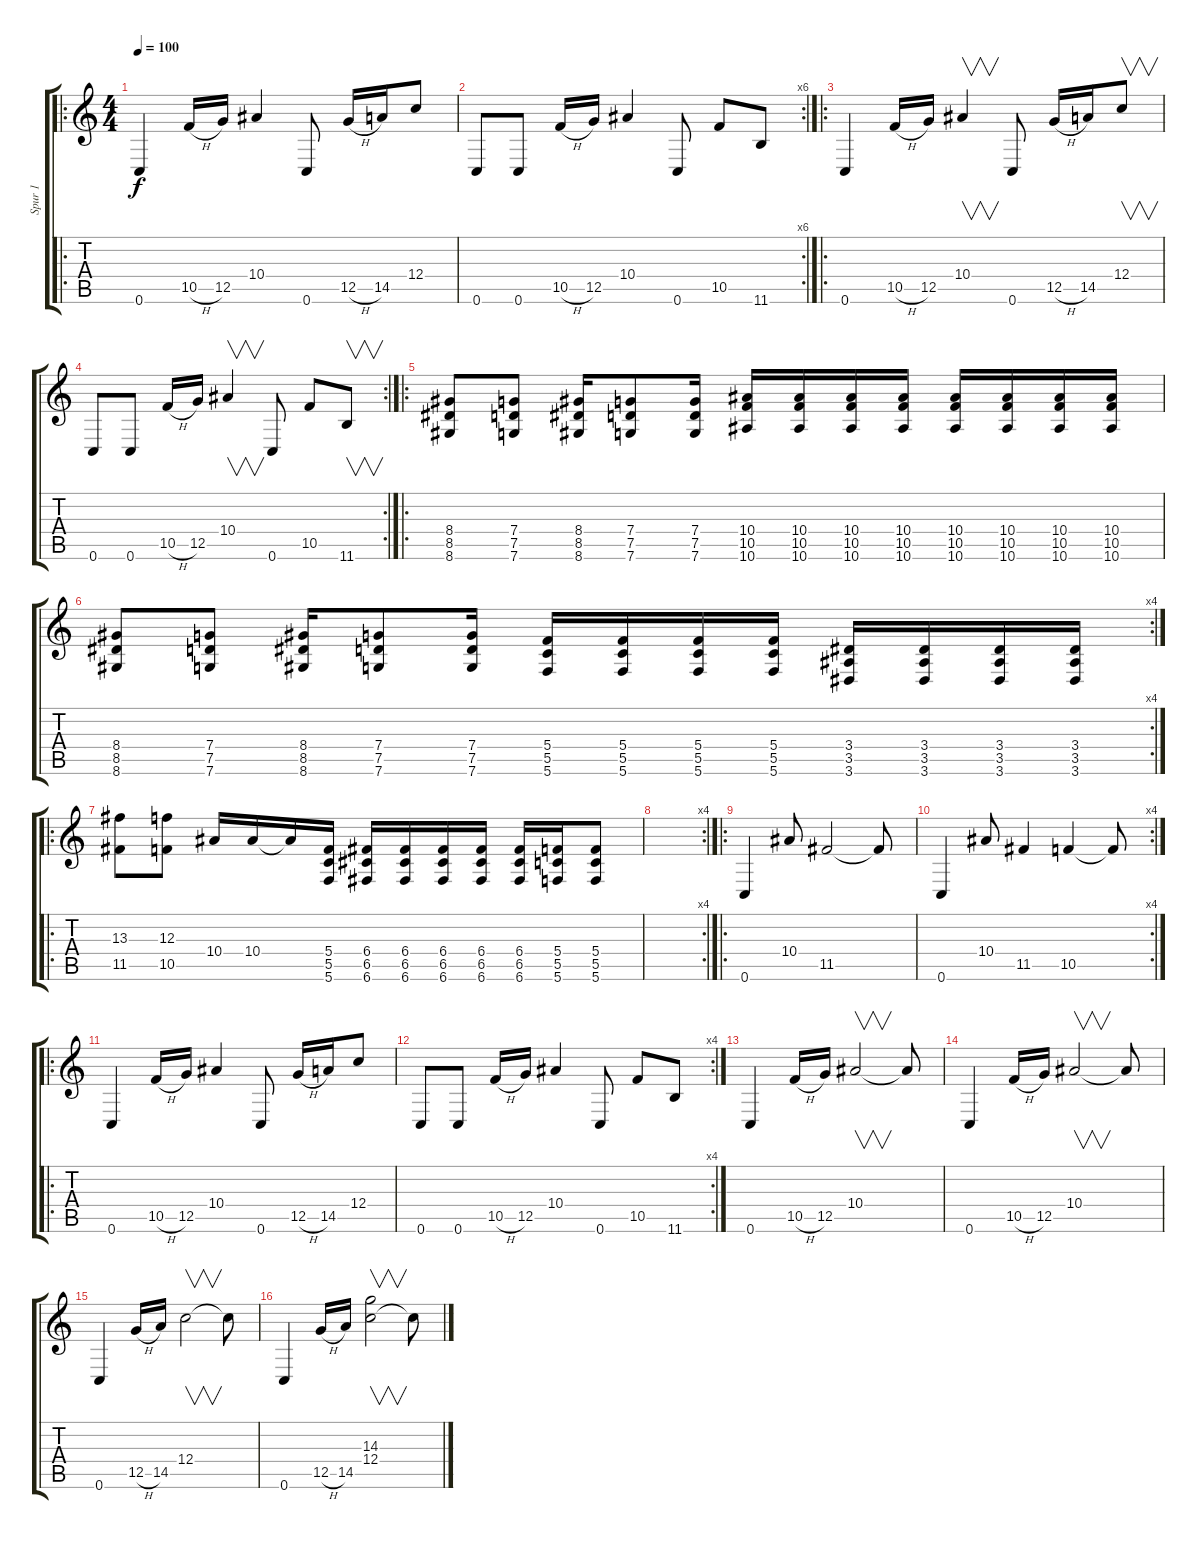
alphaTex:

\track ("Spur 1" "Spur 1") {instrument electricguitarclean}
\staff {score tabs}
\tuning (D4 A3 F3 C3 G2 C2) {hide}
\ro
\ts (4 4)
\tempo 100
\clef g2
\ks c
0.6.4{dy f instrument electricguitarclean} 10.5{h}.16 12.5.16 10.4.4 0.6.8 12.5{h}.16 14.5.16 12.4.8 |
\rc 6
0.6.8 0.6.8 10.5{h}.16 12.5.16 10.4.4 0.6.8 10.5.8 11.6.8 |
\ro
0.6.4{instrument distortionguitar} 10.5{h}.16 12.5.16 10.4.4{v} 0.6.8 12.5{h}.16 14.5.16 12.4.8{v} |
\rc 2
0.6.8 0.6.8 10.5{h}.16 12.5.16 10.4.4{v} 0.6.8 10.5.8 11.6.8{v} |
\ro
(8.4 8.5 8.6).8{instrument distortionguitar} (7.4 7.5 7.6).8 (8.4 8.5 8.6).16 (7.4 7.5 7.6).8 (7.4 7.5 7.6).16 (10.4 10.5 10.6).16 (10.4 10.5 10.6).16 (10.4 10.5 10.6).16 (10.4 10.5 10.6).16 (10.4 10.5 10.6).16 (10.4 10.5 10.6).16 (10.4 10.5 10.6).16 (10.4 10.5 10.6).16 |
\rc 4
(8.4 8.5 8.6).8{instrument distortionguitar} (7.4 7.5 7.6).8 (8.4 8.5 8.6).16 (7.4 7.5 7.6).8 (7.4 7.5 7.6).16 (5.4 5.5 5.6).16 (5.4 5.5 5.6).16 (5.4 5.5 5.6).16 (5.4 5.5 5.6).16 (3.4 3.5 3.6).16 (3.4 3.5 3.6).16 (3.4 3.5 3.6).16 (3.4 3.5 3.6).16 |
\ro
(13.3 11.5).8{instrument distortionguitar} (12.3 10.5).8 10.4.16 10.4.16 10.4{t}.16 (5.4 5.5 5.6).16 (6.4 6.5 6.6).16 (6.4 6.5 6.6).16 (6.4 6.5 6.6).16 (6.4 6.5 6.6).16 (6.4 6.5 6.6).16 (5.4 5.5 5.6).16 (5.4 5.5 5.6).8 |
\rc 4
|
\ro
0.6.4{instrument electricguitarclean} 10.4.8 11.5.2 11.5{t}.8 |
\rc 4
0.6.4 10.4.8 11.5.4 10.5.4 10.5{t}.8 |
\ro
0.6.4 10.5{h}.16 12.5.16 10.4.4 0.6.8 12.5{h}.16 14.5.16 12.4.8 |
\rc 4
0.6.8 0.6.8 10.5{h}.16 12.5.16 10.4.4 0.6.8 10.5.8 11.6.8 |
0.6.4{instrument distortionguitar} 10.5{h}.16 12.5.16 10.4.2{v} 10.4{t}.8 |
0.6.4{instrument distortionguitar} 10.5{h}.16 12.5.16 10.4.2{v} 10.4{t}.8 |
0.6.4{instrument distortionguitar} 12.5{h}.16 14.5.16 12.4.2{v} 12.4{t}.8 |
0.6.4{instrument distortionguitar} 12.5{h}.16 14.5.16 (14.3 12.4).2{v} 12.4{t}.8
